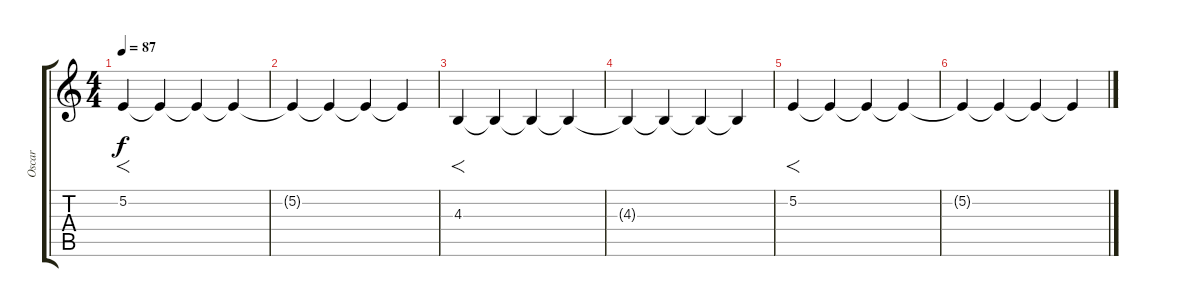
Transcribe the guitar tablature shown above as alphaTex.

\track ("Oscar" "Oscar") {instrument seashore}
\staff {score tabs}
\tuning (E4 B3 G3 D3 A2 E2) {hide}
\ts (4 4)
\tempo 87
\clef g2
\ks c
5.2.4{f dy f} 5.2{t}.4 5.2{t}.4 5.2{t}.4 |
5.2{t}.4 5.2{t}.4 5.2{t}.4 5.2{t}.4 |
4.3.4{f} 4.3{t}.4 4.3{t}.4 4.3{t}.4 |
4.3{t}.4 4.3{t}.4 4.3{t}.4 4.3{t}.4 |
5.2.4{f} 5.2{t}.4 5.2{t}.4 5.2{t}.4 |
5.2{t}.4 5.2{t}.4 5.2{t}.4 5.2{t}.4
